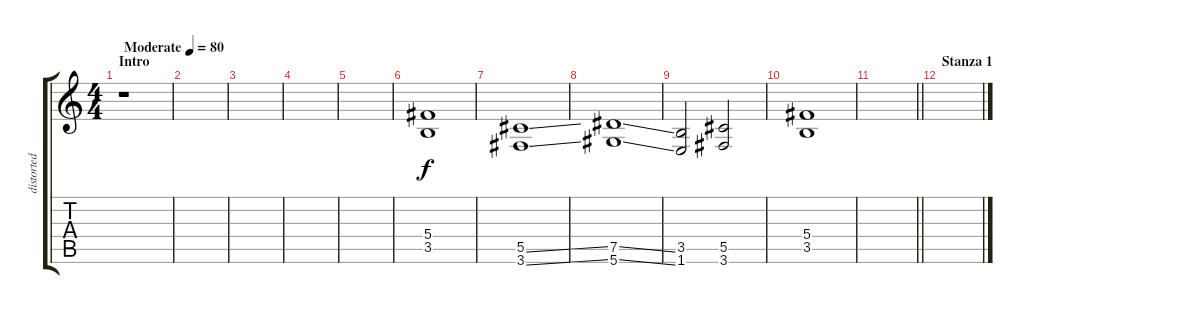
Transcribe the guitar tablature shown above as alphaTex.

\track ("distorted rythm" "distorted ") {instrument distortionguitar}
\staff {score tabs}
\tuning (Eb4 Bb3 Gb3 Db3 Ab2 Eb2) {hide}
\ts (4 4)
\section ("" "Intro")
\tempo (80 "Moderate")
\clef g2
\ks c
r.1{dy f instrument distortionguitar} |
|
|
|
|
(5.4 3.5).1 |
(5.5{ss} 3.6{ss}).1 |
(7.5{ss} 5.6{ss}).1 |
(3.5 1.6).2 (5.5 3.6).2 |
(5.4 3.5).1 |
\barLineRight lightlight
|
\section ("" "Stanza 1")
